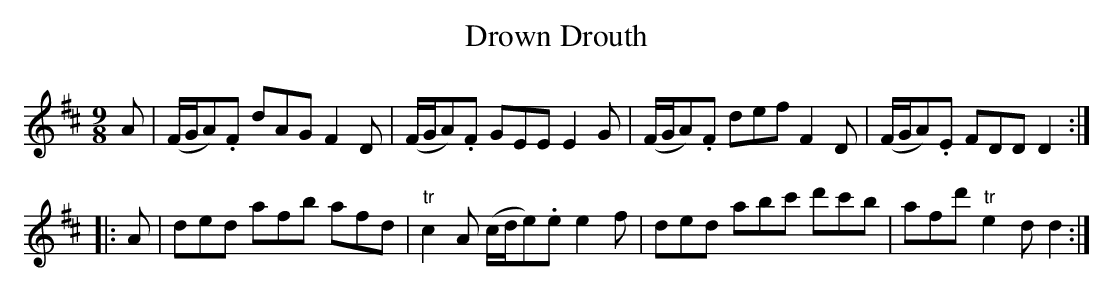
X:1
T:Drown Drouth
M:9/8
K:D
A|\
(F/G/A).F dAG F2D| (F/G/A).F GEE E2G|\
(F/G/A).F def F2D| (F/G/A).E FDD D2:|
|:A|\
ded afb afd| "tr"c2A (c/d/e).e e2f|\
ded abc' d'c'b| afd' "tr"e2d d2:|
